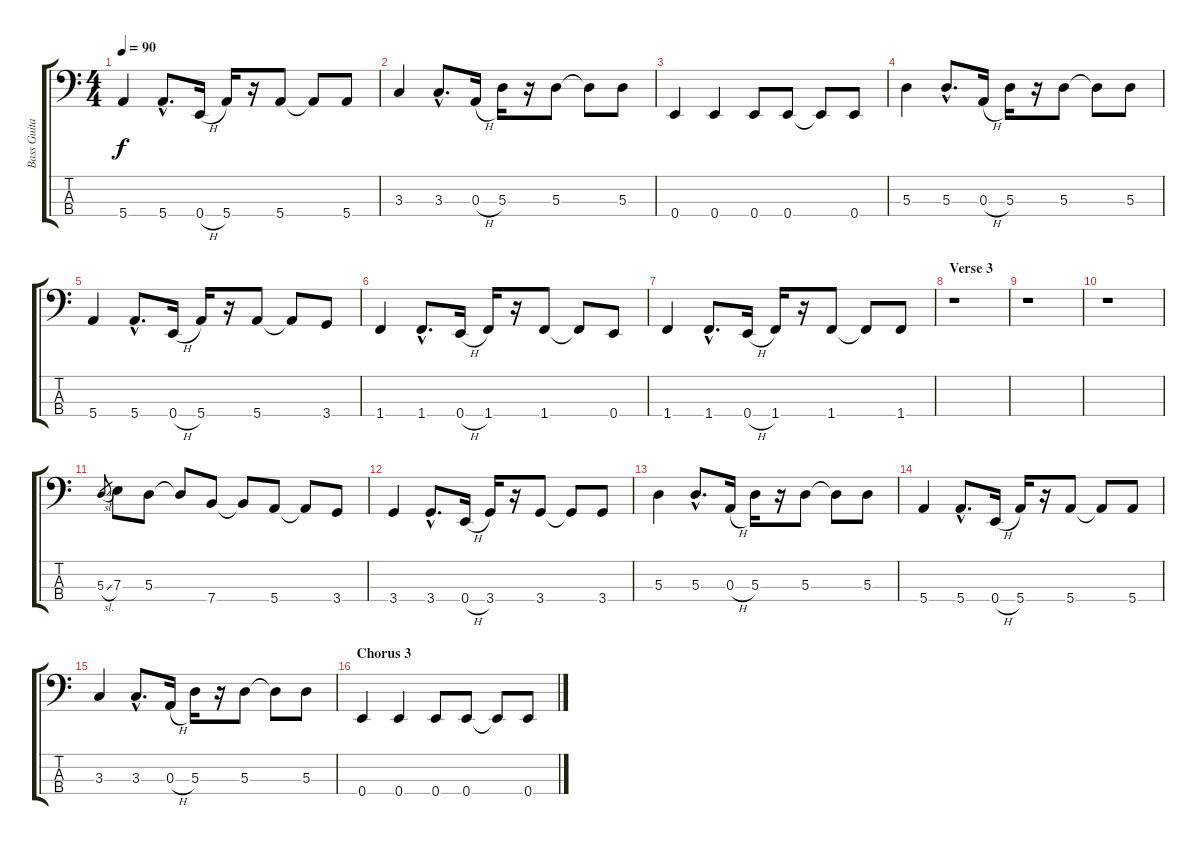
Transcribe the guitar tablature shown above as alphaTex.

\track ("Bass Guitar" "Bass Guita") {instrument electricbasspick}
\staff {score tabs}
\tuning (G2 D2 A1 E1) {hide}
\ts (4 4)
\tempo 90
\clef f4
\ks c
5.4.4{dy f} 5.4{hac}.8{d} 0.4{h}.16 5.4.16 r.16 5.4.8 5.4{t}.8 5.4.8 |
3.3.4 3.3{hac}.8{d} 0.3{h}.16 5.3.16 r.16 5.3.8 5.3{t}.8 5.3.8 |
0.4.4 0.4.4 0.4.8 0.4.8 0.4{t}.8 0.4.8 |
5.3.4 5.3{hac}.8{d} 0.3{h}.16 5.3.16 r.16 5.3.8 5.3{t}.8 5.3.8 |
5.4.4 5.4{hac}.8{d} 0.4{h}.16 5.4.16 r.16 5.4.8 5.4{t}.8 3.4.8 |
1.4.4 1.4{hac}.8{d} 0.4{h}.16 1.4.16 r.16 1.4.8 1.4{t}.8 0.4.8 |
1.4.4 1.4{hac}.8{d} 0.4{h}.16 1.4.16 r.16 1.4.8 1.4{t}.8 1.4.8 |
\section ("" "Verse 3")
r.1 |
r.1 |
r.1 |
5.3{sl}.8{gr} 7.3.8 5.3.8 5.3{t}.8 7.4.8 7.4{t}.8 5.4.8 5.4{t}.8 3.4.8 |
3.4.4 3.4{hac}.8{d} 0.4{h}.16 3.4.16 r.16 3.4.8 3.4{t}.8 3.4.8 |
5.3.4 5.3{hac}.8{d} 0.3{h}.16 5.3.16 r.16 5.3.8 5.3{t}.8 5.3.8 |
5.4.4 5.4{hac}.8{d} 0.4{h}.16 5.4.16 r.16 5.4.8 5.4{t}.8 5.4.8 |
3.3.4 3.3{hac}.8{d} 0.3{h}.16 5.3.16 r.16 5.3.8 5.3{t}.8 5.3.8 |
\section ("" "Chorus 3")
0.4.4 0.4.4 0.4.8 0.4.8 0.4{t}.8 0.4.8
